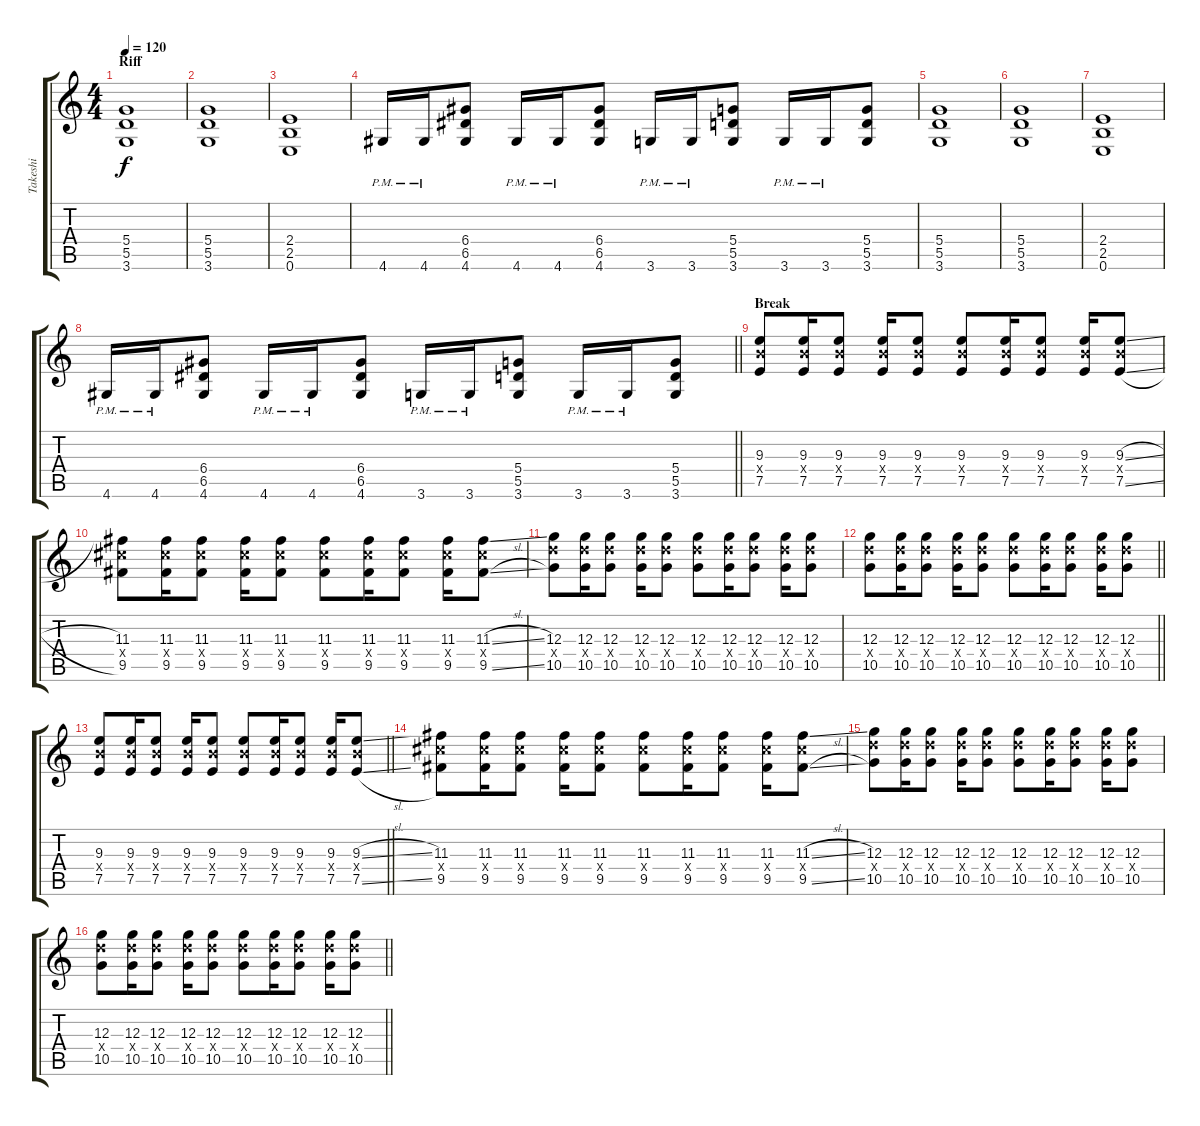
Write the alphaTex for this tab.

\track ("Takeshi" "Takeshi") {instrument distortionguitar}
\staff {score tabs}
\tuning (E4 B3 G3 D3 A2 E2) {hide}
\ts (4 4)
\section ("" "Riff")
\tempo 120
\clef g2
\ks c
(5.4 5.5 3.6).1{dy f volume 15} |
(5.4 5.5 3.6).1 |
(2.4 2.5 0.6).1 |
4.6{pm}.16 4.6{pm}.16 (6.4 6.5 4.6).8 4.6{pm}.16 4.6{pm}.16 (6.4 6.5 4.6).8 3.6{pm}.16 3.6{pm}.16 (5.4 5.5 3.6).8 3.6{pm}.16 3.6{pm}.16 (5.4 5.5 3.6).8 |
(5.4 5.5 3.6).1 |
(5.4 5.5 3.6).1 |
(2.4 2.5 0.6).1 |
\barLineRight lightlight
4.6{pm}.16 4.6{pm}.16 (6.4 6.5 4.6).8 4.6{pm}.16 4.6{pm}.16 (6.4 6.5 4.6).8 3.6{pm}.16 3.6{pm}.16 (5.4 5.5 3.6).8 3.6{pm}.16 3.6{pm}.16 (5.4 5.5 3.6).8 |
\section ("" "Break")
(9.3 9.4{x} 7.5).8 (9.3 9.4{x} 7.5).16 (9.3 9.4{x} 7.5).8 (9.3 9.4{x} 7.5).16 (9.3 9.4{x} 7.5).8 (9.3 9.4{x} 7.5).8 (9.3 9.4{x} 7.5).16 (9.3 9.4{x} 7.5).8 (9.3 9.4{x} 7.5).16 (9.3{sl} 9.4{x} 7.5{sl}).8 |
(11.3 11.4{x} 9.5).8 (11.3 11.4{x} 9.5).16 (11.3 11.4{x} 9.5).8 (11.3 11.4{x} 9.5).16 (11.3 11.4{x} 9.5).8 (11.3 11.4{x} 9.5).8 (11.3 11.4{x} 9.5).16 (11.3 11.4{x} 9.5).8 (11.3 11.4{x} 9.5).16 (11.3{sl} 11.4{x} 9.5{sl}).8 |
(12.3 12.4{x} 10.5).8 (12.3 12.4{x} 10.5).16 (12.3 12.4{x} 10.5).8 (12.3 12.4{x} 10.5).16 (12.3 12.4{x} 10.5).8 (12.3 12.4{x} 10.5).8 (12.3 12.4{x} 10.5).16 (12.3 12.4{x} 10.5).8 (12.3 12.4{x} 10.5).16 (12.3 12.4{x} 10.5).8 |
\barLineRight lightlight
(12.3 12.4{x} 10.5).8 (12.3 12.4{x} 10.5).16 (12.3 12.4{x} 10.5).8 (12.3 12.4{x} 10.5).16 (12.3 12.4{x} 10.5).8 (12.3 12.4{x} 10.5).8 (12.3 12.4{x} 10.5).16 (12.3 12.4{x} 10.5).8 (12.3 12.4{x} 10.5).16 (12.3 12.4{x} 10.5).8 |
\barLineRight lightlight
(9.3 9.4{x} 7.5).8 (9.3 9.4{x} 7.5).16 (9.3 9.4{x} 7.5).8 (9.3 9.4{x} 7.5).16 (9.3 9.4{x} 7.5).8 (9.3 9.4{x} 7.5).8 (9.3 9.4{x} 7.5).16 (9.3 9.4{x} 7.5).8 (9.3 9.4{x} 7.5).16 (9.3{sl} 9.4{x} 7.5{sl}).8 |
(11.3 11.4{x} 9.5).8 (11.3 11.4{x} 9.5).16 (11.3 11.4{x} 9.5).8 (11.3 11.4{x} 9.5).16 (11.3 11.4{x} 9.5).8 (11.3 11.4{x} 9.5).8 (11.3 11.4{x} 9.5).16 (11.3 11.4{x} 9.5).8 (11.3 11.4{x} 9.5).16 (11.3{sl} 11.4{x} 9.5{sl}).8 |
(12.3 12.4{x} 10.5).8 (12.3 12.4{x} 10.5).16 (12.3 12.4{x} 10.5).8 (12.3 12.4{x} 10.5).16 (12.3 12.4{x} 10.5).8 (12.3 12.4{x} 10.5).8 (12.3 12.4{x} 10.5).16 (12.3 12.4{x} 10.5).8 (12.3 12.4{x} 10.5).16 (12.3 12.4{x} 10.5).8 |
\barLineRight lightlight
(12.3 12.4{x} 10.5).8 (12.3 12.4{x} 10.5).16 (12.3 12.4{x} 10.5).8 (12.3 12.4{x} 10.5).16 (12.3 12.4{x} 10.5).8 (12.3 12.4{x} 10.5).8 (12.3 12.4{x} 10.5).16 (12.3 12.4{x} 10.5).8 (12.3 12.4{x} 10.5).16 (12.3 12.4{x} 10.5).8
